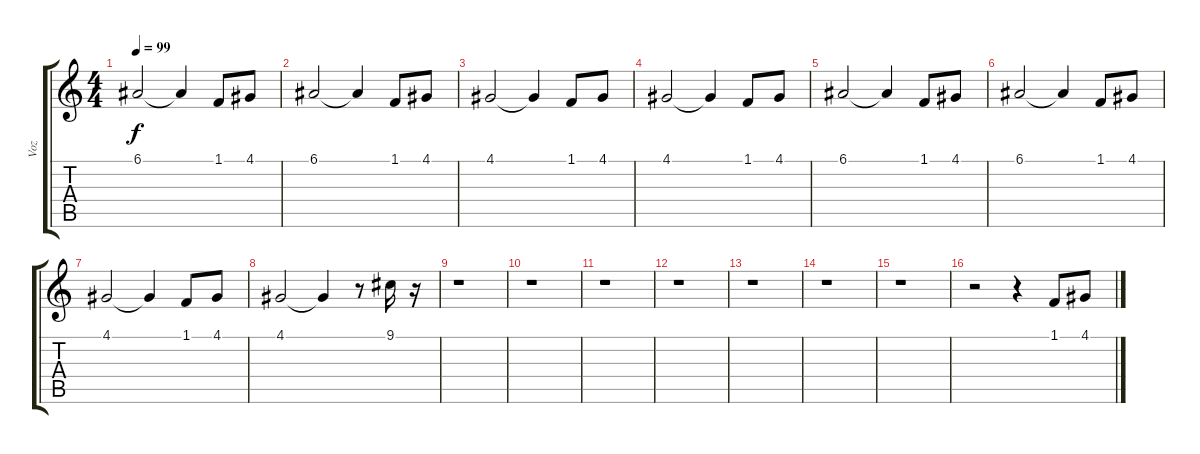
\track ("Voz" "Voz") {instrument oboe}
\staff {score tabs}
\tuning (E4 B3 G3 D3 A2 E2) {hide}
\ts (4 4)
\tempo 99
\clef g2
\ks c
6.1.2{dy f} 6.1{t}.4 1.1.8 4.1.8 |
6.1.2 6.1{t}.4 1.1.8 4.1.8 |
4.1.2 4.1{t}.4 1.1.8 4.1.8 |
4.1.2 4.1{t}.4 1.1.8 4.1.8 |
6.1.2 6.1{t}.4 1.1.8 4.1.8 |
6.1.2 6.1{t}.4 1.1.8 4.1.8 |
4.1.2 4.1{t}.4 1.1.8 4.1.8 |
4.1.2 4.1{t}.4 r.8 9.1.16 r.16 |
r.1 |
r.1 |
r.1 |
r.1 |
r.1 |
r.1 |
r.1 |
r.2 r.4 1.1.8 4.1.8
